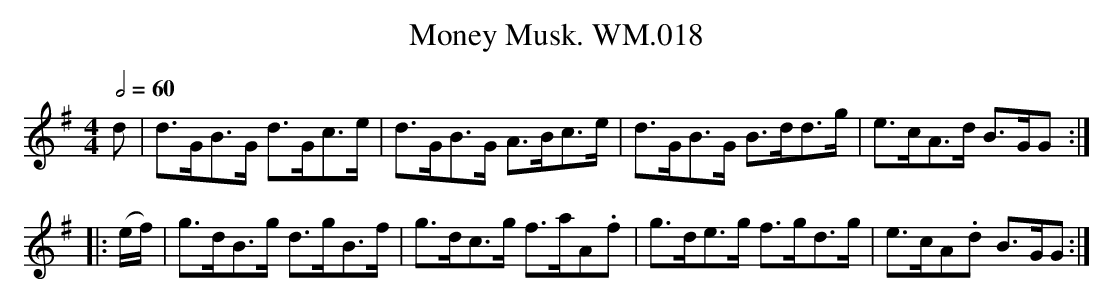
X:1
T:Money Musk. WM.018
M:4/4
L:1/8
Q:1/2=60
K:G
d|d>GB>G d>Gc>e|d>GB>G A>Bc>e|\
d>GB>G B>dd>g|e>cA>d B>GG:|
|:(e/f/)|g>dB>g d>gB>f|g>dc>g f>aA.f|\
g>de>g f>gd>g|e>cA.d B>GG:|
